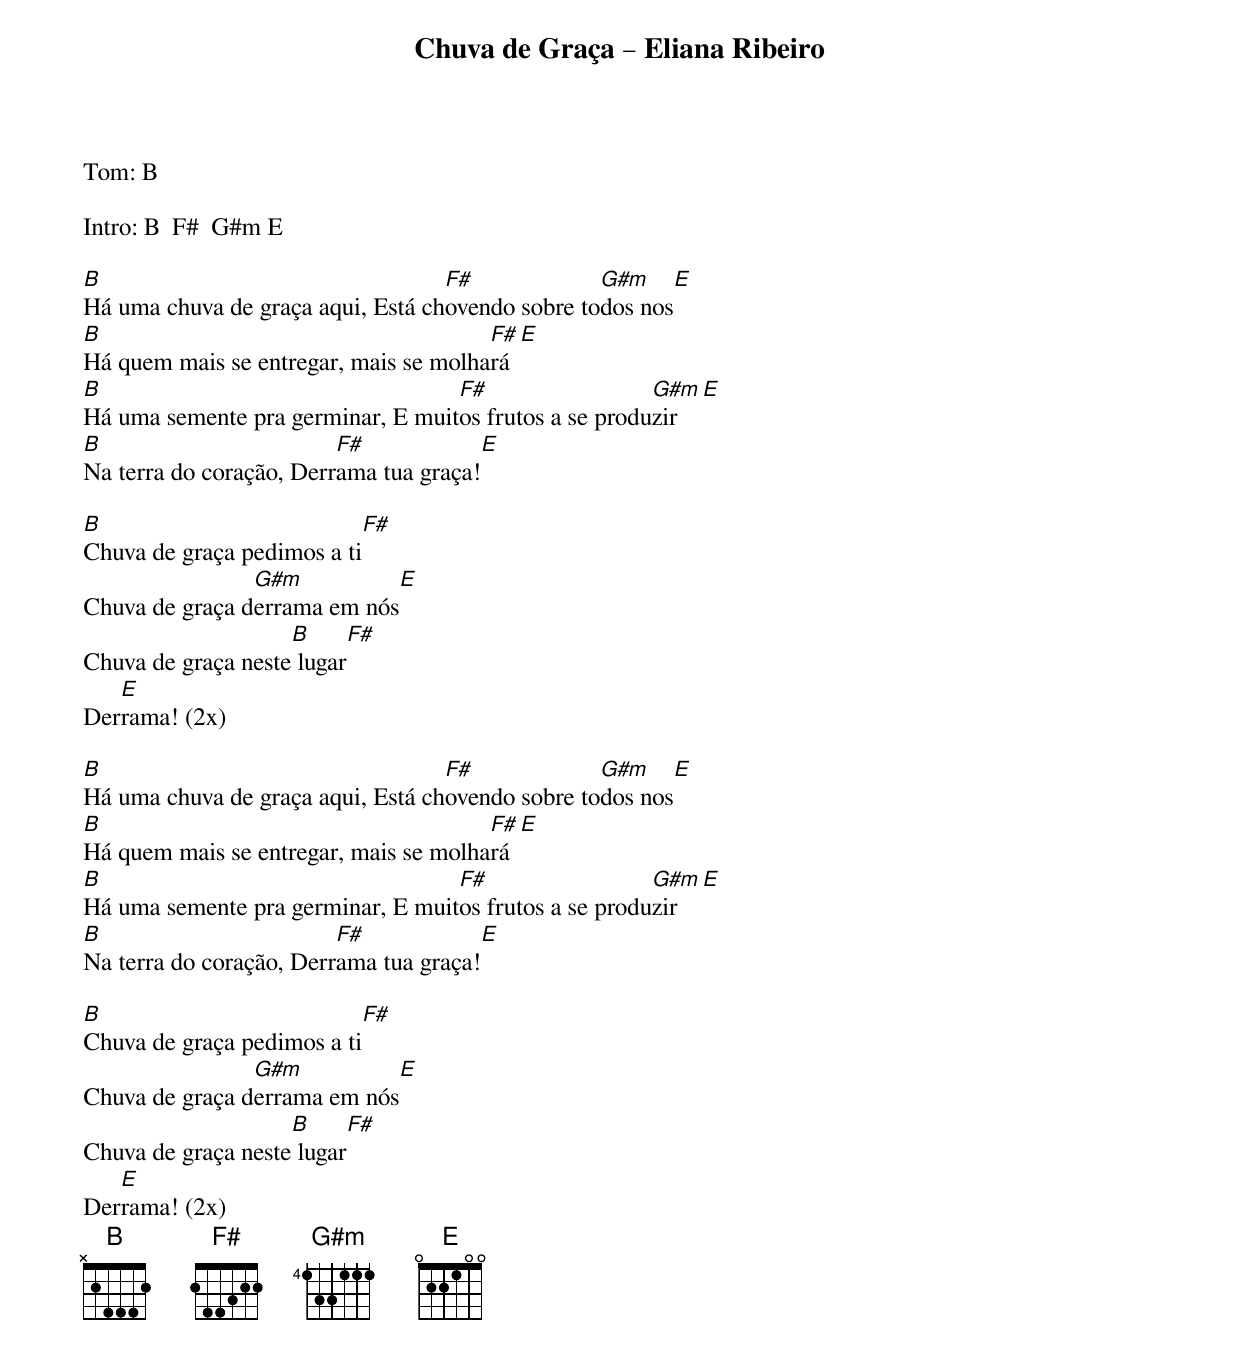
Chuva de Graça – Eliana Ribeiro
Tom: B

Intro: B  F#  G#m E

B                                  F#             G#m                           E
Há uma chuva de graça aqui, Está chovendo sobre todos nos
B                                      F#                           E
Há quem mais se entregar, mais se molhará
B                                  F#                  G#m                                E
Há uma semente pra germinar, E muitos frutos a se produzir
B                        F#                                 E
Na terra do coração, Derrama tua graça!

B                                           F#
Chuva de graça pedimos a ti
                G#m                           E
Chuva de graça derrama em nós
                    B                    F#
Chuva de graça neste lugar
   E
Derrama! (2x)

B                                  F#             G#m                           E
Há uma chuva de graça aqui, Está chovendo sobre todos nos
B                                      F#                           E
Há quem mais se entregar, mais se molhará
B                                  F#                  G#m                                E
Há uma semente pra germinar, E muitos frutos a se produzir
B                        F#                                 E
Na terra do coração, Derrama tua graça!

B                                           F#
Chuva de graça pedimos a ti
                G#m                           E
Chuva de graça derrama em nós
                    B                    F#
Chuva de graça neste lugar
   E
Derrama! (2x)
